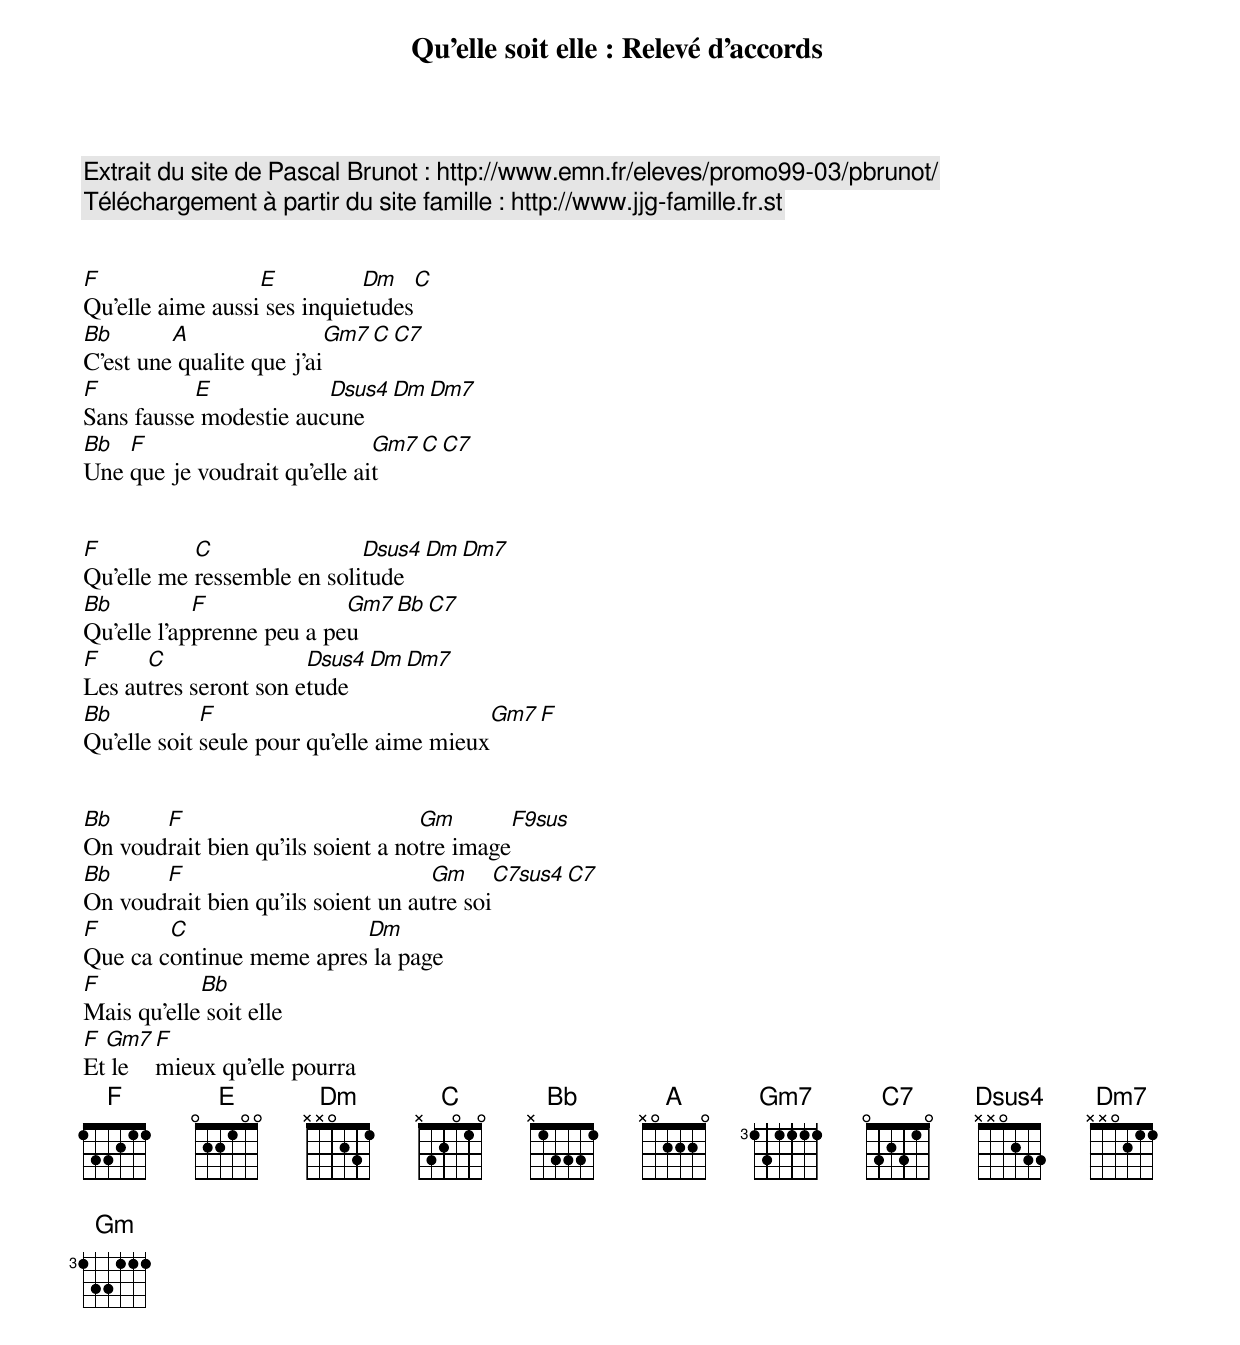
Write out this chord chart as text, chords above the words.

Qu'elle soit elle : Relevé d'accords

Extrait du site de Pascal Brunot : http://www.emn.fr/eleves/promo99-03/pbrunot/
Téléchargement à partir du site famille : http://www.jjg-famille.fr.st


F                 E          Dm    C
Qu'elle aime aussi ses inquietudes
Bb       A                Gm7 C C7
C'est une qualite que j'ai
F          E            Dsus4 Dm Dm7
Sans fausse modestie aucune
Bb  F                         Gm7 C C7
Une que je voudrait qu'elle ait


F          C                Dsus4 Dm Dm7
Qu'elle me ressemble en solitude
Bb          F              Gm7 Bb C7
Qu'elle l'apprenne peu a peu
F     C                Dsus4 Dm Dm7
Les autres seront son etude
Bb           F                            Gm7 F
Qu'elle soit seule pour qu'elle aime mieux


Bb     F                           Gm       F9sus
On voudrait bien qu'ils soient a notre image
Bb     F                            Gm     C7sus4 C7
On voudrait bien qu'ils soient un autre soi
F       C                 Dm
Que ca continue meme apres la page
F           Bb
Mais qu'elle soit elle
F Gm7 F
Et le mieux qu'elle pourra
